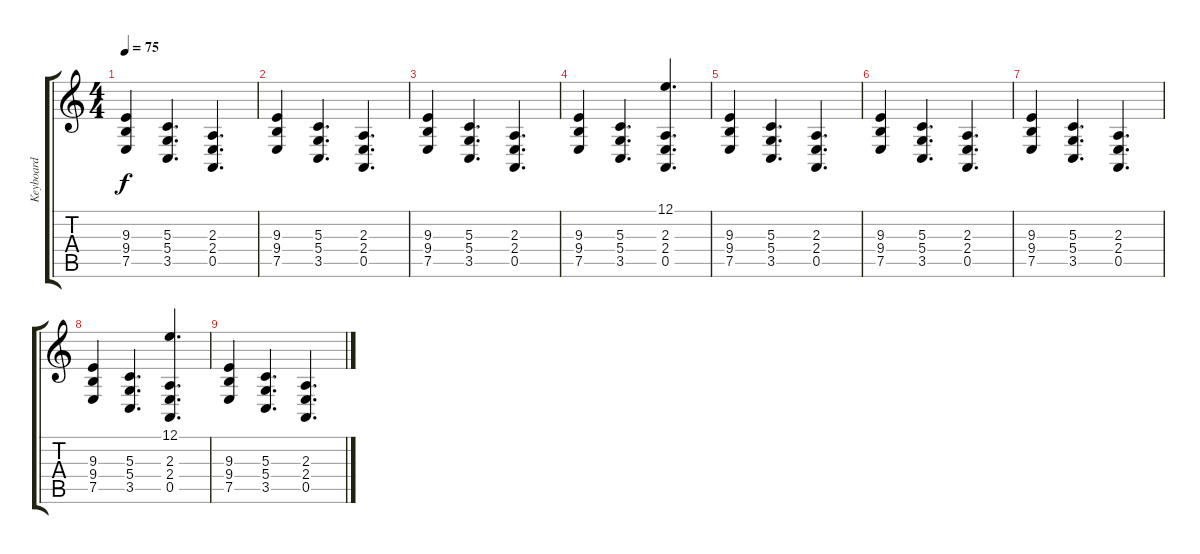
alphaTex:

\track ("Keyboard" "Keyboard") {instrument tremolostrings}
\staff {score tabs}
\tuning (E4 B3 G3 D3 A2 E2) {hide}
\ts (4 4)
\tempo 75
\clef g2
\ks c
(9.3 9.4 7.5).4{dy f} (5.3 5.4 3.5).4{d} (2.3 2.4 0.5).4{d} |
(9.3 9.4 7.5).4 (5.3 5.4 3.5).4{d} (2.3 2.4 0.5).4{d} |
(9.3 9.4 7.5).4 (5.3 5.4 3.5).4{d} (2.3 2.4 0.5).4{d} |
(9.3 9.4 7.5).4 (5.3 5.4 3.5).4{d} (12.1 2.3 2.4 0.5).4{d} |
(9.3 9.4 7.5).4 (5.3 5.4 3.5).4{d} (2.3 2.4 0.5).4{d} |
(9.3 9.4 7.5).4 (5.3 5.4 3.5).4{d} (2.3 2.4 0.5).4{d} |
(9.3 9.4 7.5).4 (5.3 5.4 3.5).4{d} (2.3 2.4 0.5).4{d} |
(9.3 9.4 7.5).4 (5.3 5.4 3.5).4{d} (12.1 2.3 2.4 0.5).4{d} |
(9.3 9.4 7.5).4 (5.3 5.4 3.5).4{d} (2.3 2.4 0.5).4{d}
